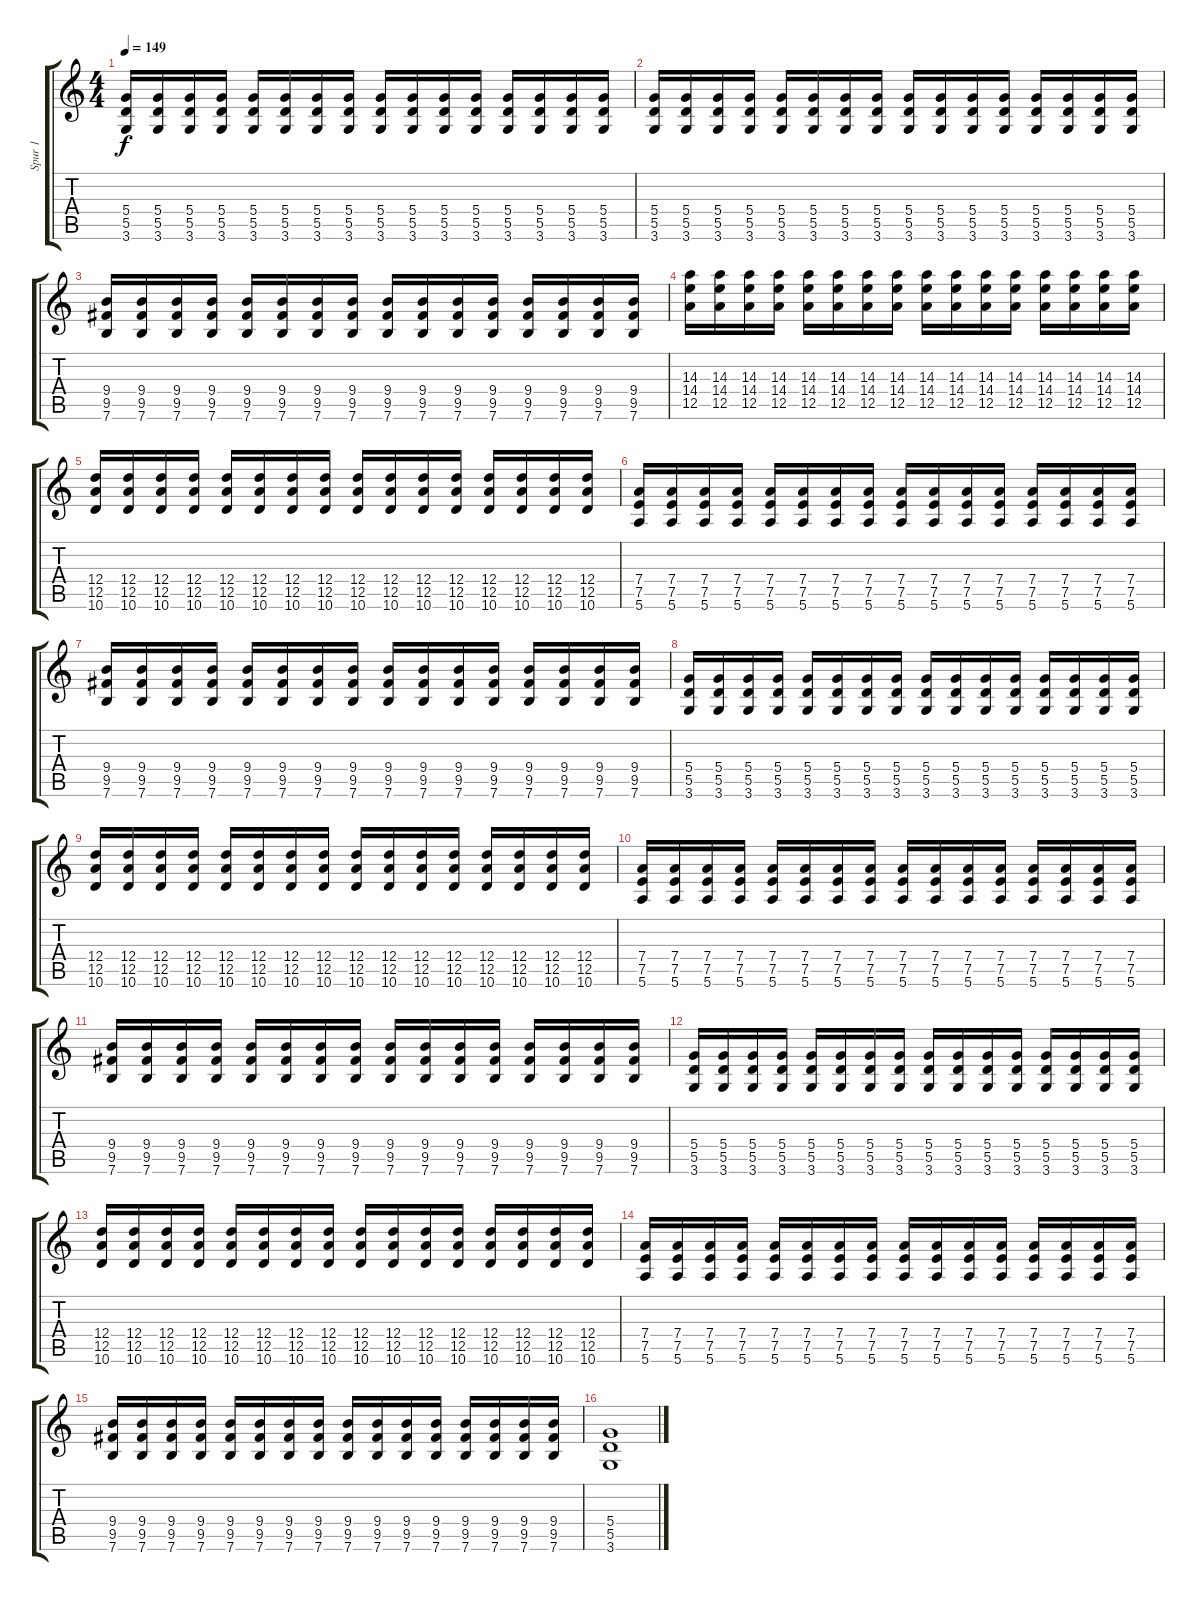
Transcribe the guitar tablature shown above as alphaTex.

\track ("Spur 1" "Spur 1") {instrument distortionguitar}
\staff {score tabs}
\tuning (E4 B3 G3 D3 A2 E2) {hide}
\ts (4 4)
\tempo 149
\clef g2
\ks c
(5.4 5.5 3.6).16{dy f} (5.4 5.5 3.6).16 (5.4 5.5 3.6).16 (5.4 5.5 3.6).16 (5.4 5.5 3.6).16 (5.4 5.5 3.6).16 (5.4 5.5 3.6).16 (5.4 5.5 3.6).16 (5.4 5.5 3.6).16 (5.4 5.5 3.6).16 (5.4 5.5 3.6).16 (5.4 5.5 3.6).16 (5.4 5.5 3.6).16 (5.4 5.5 3.6).16 (5.4 5.5 3.6).16 (5.4 5.5 3.6).16 |
(5.4 5.5 3.6).16 (5.4 5.5 3.6).16 (5.4 5.5 3.6).16 (5.4 5.5 3.6).16 (5.4 5.5 3.6).16 (5.4 5.5 3.6).16 (5.4 5.5 3.6).16 (5.4 5.5 3.6).16 (5.4 5.5 3.6).16 (5.4 5.5 3.6).16 (5.4 5.5 3.6).16 (5.4 5.5 3.6).16 (5.4 5.5 3.6).16 (5.4 5.5 3.6).16 (5.4 5.5 3.6).16 (5.4 5.5 3.6).16 |
(9.4 9.5 7.6).16 (9.4 9.5 7.6).16 (9.4 9.5 7.6).16 (9.4 9.5 7.6).16 (9.4 9.5 7.6).16 (9.4 9.5 7.6).16 (9.4 9.5 7.6).16 (9.4 9.5 7.6).16 (9.4 9.5 7.6).16 (9.4 9.5 7.6).16 (9.4 9.5 7.6).16 (9.4 9.5 7.6).16 (9.4 9.5 7.6).16 (9.4 9.5 7.6).16 (9.4 9.5 7.6).16 (9.4 9.5 7.6).16 |
(14.3 14.4 12.5).16 (14.3 14.4 12.5).16 (14.3 14.4 12.5).16 (14.3 14.4 12.5).16 (14.3 14.4 12.5).16 (14.3 14.4 12.5).16 (14.3 14.4 12.5).16 (14.3 14.4 12.5).16 (14.3 14.4 12.5).16 (14.3 14.4 12.5).16 (14.3 14.4 12.5).16 (14.3 14.4 12.5).16 (14.3 14.4 12.5).16 (14.3 14.4 12.5).16 (14.3 14.4 12.5).16 (14.3 14.4 12.5).16 |
(12.4 12.5 10.6).16 (12.4 12.5 10.6).16 (12.4 12.5 10.6).16 (12.4 12.5 10.6).16 (12.4 12.5 10.6).16 (12.4 12.5 10.6).16 (12.4 12.5 10.6).16 (12.4 12.5 10.6).16 (12.4 12.5 10.6).16 (12.4 12.5 10.6).16 (12.4 12.5 10.6).16 (12.4 12.5 10.6).16 (12.4 12.5 10.6).16 (12.4 12.5 10.6).16 (12.4 12.5 10.6).16 (12.4 12.5 10.6).16 |
(7.4 7.5 5.6).16 (7.4 7.5 5.6).16 (7.4 7.5 5.6).16 (7.4 7.5 5.6).16 (7.4 7.5 5.6).16 (7.4 7.5 5.6).16 (7.4 7.5 5.6).16 (7.4 7.5 5.6).16 (7.4 7.5 5.6).16 (7.4 7.5 5.6).16 (7.4 7.5 5.6).16 (7.4 7.5 5.6).16 (7.4 7.5 5.6).16 (7.4 7.5 5.6).16 (7.4 7.5 5.6).16 (7.4 7.5 5.6).16 |
(9.4 9.5 7.6).16 (9.4 9.5 7.6).16 (9.4 9.5 7.6).16 (9.4 9.5 7.6).16 (9.4 9.5 7.6).16 (9.4 9.5 7.6).16 (9.4 9.5 7.6).16 (9.4 9.5 7.6).16 (9.4 9.5 7.6).16 (9.4 9.5 7.6).16 (9.4 9.5 7.6).16 (9.4 9.5 7.6).16 (9.4 9.5 7.6).16 (9.4 9.5 7.6).16 (9.4 9.5 7.6).16 (9.4 9.5 7.6).16 |
(5.4 5.5 3.6).16 (5.4 5.5 3.6).16 (5.4 5.5 3.6).16 (5.4 5.5 3.6).16 (5.4 5.5 3.6).16 (5.4 5.5 3.6).16 (5.4 5.5 3.6).16 (5.4 5.5 3.6).16 (5.4 5.5 3.6).16 (5.4 5.5 3.6).16 (5.4 5.5 3.6).16 (5.4 5.5 3.6).16 (5.4 5.5 3.6).16 (5.4 5.5 3.6).16 (5.4 5.5 3.6).16 (5.4 5.5 3.6).16 |
(12.4 12.5 10.6).16 (12.4 12.5 10.6).16 (12.4 12.5 10.6).16 (12.4 12.5 10.6).16 (12.4 12.5 10.6).16 (12.4 12.5 10.6).16 (12.4 12.5 10.6).16 (12.4 12.5 10.6).16 (12.4 12.5 10.6).16 (12.4 12.5 10.6).16 (12.4 12.5 10.6).16 (12.4 12.5 10.6).16 (12.4 12.5 10.6).16 (12.4 12.5 10.6).16 (12.4 12.5 10.6).16 (12.4 12.5 10.6).16 |
(7.4 7.5 5.6).16 (7.4 7.5 5.6).16 (7.4 7.5 5.6).16 (7.4 7.5 5.6).16 (7.4 7.5 5.6).16 (7.4 7.5 5.6).16 (7.4 7.5 5.6).16 (7.4 7.5 5.6).16 (7.4 7.5 5.6).16 (7.4 7.5 5.6).16 (7.4 7.5 5.6).16 (7.4 7.5 5.6).16 (7.4 7.5 5.6).16 (7.4 7.5 5.6).16 (7.4 7.5 5.6).16 (7.4 7.5 5.6).16 |
(9.4 9.5 7.6).16 (9.4 9.5 7.6).16 (9.4 9.5 7.6).16 (9.4 9.5 7.6).16 (9.4 9.5 7.6).16 (9.4 9.5 7.6).16 (9.4 9.5 7.6).16 (9.4 9.5 7.6).16 (9.4 9.5 7.6).16 (9.4 9.5 7.6).16 (9.4 9.5 7.6).16 (9.4 9.5 7.6).16 (9.4 9.5 7.6).16 (9.4 9.5 7.6).16 (9.4 9.5 7.6).16 (9.4 9.5 7.6).16 |
(5.4 5.5 3.6).16 (5.4 5.5 3.6).16 (5.4 5.5 3.6).16 (5.4 5.5 3.6).16 (5.4 5.5 3.6).16 (5.4 5.5 3.6).16 (5.4 5.5 3.6).16 (5.4 5.5 3.6).16 (5.4 5.5 3.6).16 (5.4 5.5 3.6).16 (5.4 5.5 3.6).16 (5.4 5.5 3.6).16 (5.4 5.5 3.6).16 (5.4 5.5 3.6).16 (5.4 5.5 3.6).16 (5.4 5.5 3.6).16 |
(12.4 12.5 10.6).16 (12.4 12.5 10.6).16 (12.4 12.5 10.6).16 (12.4 12.5 10.6).16 (12.4 12.5 10.6).16 (12.4 12.5 10.6).16 (12.4 12.5 10.6).16 (12.4 12.5 10.6).16 (12.4 12.5 10.6).16 (12.4 12.5 10.6).16 (12.4 12.5 10.6).16 (12.4 12.5 10.6).16 (12.4 12.5 10.6).16 (12.4 12.5 10.6).16 (12.4 12.5 10.6).16 (12.4 12.5 10.6).16 |
(7.4 7.5 5.6).16 (7.4 7.5 5.6).16 (7.4 7.5 5.6).16 (7.4 7.5 5.6).16 (7.4 7.5 5.6).16 (7.4 7.5 5.6).16 (7.4 7.5 5.6).16 (7.4 7.5 5.6).16 (7.4 7.5 5.6).16 (7.4 7.5 5.6).16 (7.4 7.5 5.6).16 (7.4 7.5 5.6).16 (7.4 7.5 5.6).16 (7.4 7.5 5.6).16 (7.4 7.5 5.6).16 (7.4 7.5 5.6).16 |
(9.4 9.5 7.6).16 (9.4 9.5 7.6).16 (9.4 9.5 7.6).16 (9.4 9.5 7.6).16 (9.4 9.5 7.6).16 (9.4 9.5 7.6).16 (9.4 9.5 7.6).16 (9.4 9.5 7.6).16 (9.4 9.5 7.6).16 (9.4 9.5 7.6).16 (9.4 9.5 7.6).16 (9.4 9.5 7.6).16 (9.4 9.5 7.6).16 (9.4 9.5 7.6).16 (9.4 9.5 7.6).16 (9.4 9.5 7.6).16 |
(5.4 5.5 3.6).1
